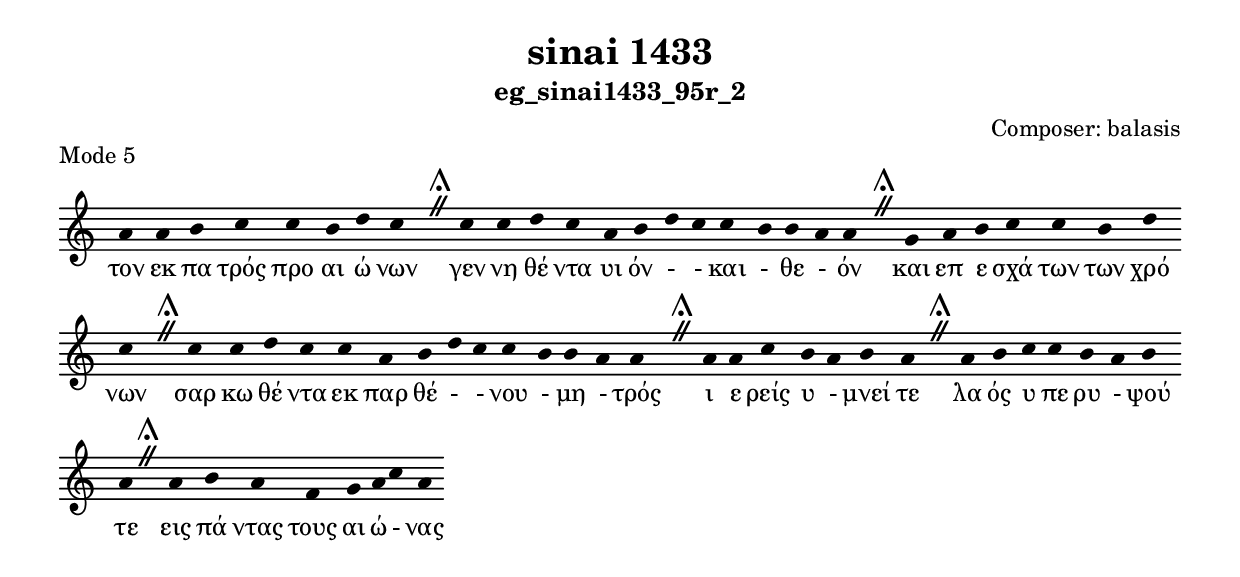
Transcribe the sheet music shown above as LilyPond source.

\include "gregorian.ly"

	\header {
 	  title = "sinai 1433"
	  subtitle = "eg_sinai1433_95r_2"
	  composer = "Composer: balasis"
	  piece = "Mode 5"
	}

	chant = {
	  a'4 a'4 b'4 c''4 c''4 b'4 d''4 c''4 \divisioMaior
 c''4 c''4 d''4 c''4 a'4 b'4 d''4 c''4 c''4 b'4 b'4 a'4 a'4 \divisioMaior
 g'4 a'4 b'4 c''4 c''4 b'4 d''4 c''4 \divisioMaior
 c''4 c''4 d''4 c''4 c''4 a'4 b'4 d''4 c''4 c''4 b'4 b'4 a'4 a'4 \divisioMaior
 a'4 a'4 c''4 b'4 a'4 b'4 a'4 \divisioMaior
 a'4 b'4 c''4 c''4 b'4 a'4 b'4 a'4 \divisioMaior
 a'4 b'4 a'4 f'4 g'4 a'4 c''4 a'4\finalis
	}

	verba = \lyricmode {τον εκ πα τρός προ αι ώ νων 
γεν νη θέ ντα υι όν -  - και - θε - όν 
και επ ε σχά των των χρό νων 
σαρ κω θέ ντα εκ παρ θέ -  - νου - μη - τρός 
ι ε ρείς υ - μνεί τε 
λα ός υ πε ρυ - ψού τε 
εις πά ντας τους αι ώ - νας 
	}


	\score {
	  \new Staff <<
	  \new Voice = "melody" \chant
	  \new Lyrics = "one" \lyricsto melody \verba
	  >>
	  \layout {
	    \context {
	      \Staff
	      \remove "Time_signature_engraver"
	      \remove "Bar_engraver"
	    }
	    \context {
	      \Voice
	      \remove "Stem_engraver"
	    }
	  }
	}